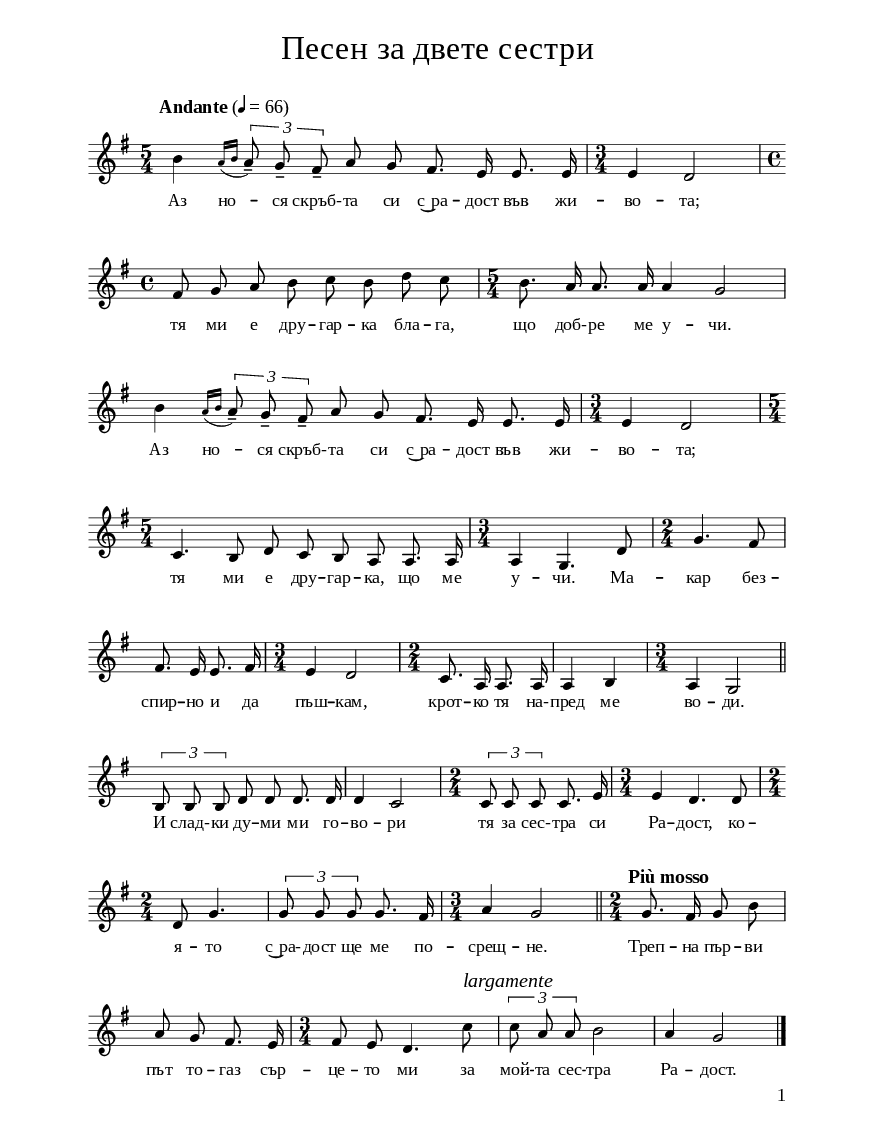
\version "2.24.2"

% include paper part and global functions
\include "include/globals.ily"

\bookpart {
  \label #'ref180
  \tocItem \markup "Песен за двете сестри"
  \include "include/bookpart-paper.ily"
  \score {
    \include "include/score-layout.ily"

    \new Voice \absolute {
      \clef treble
      \key g \major
      \time 5/4
      \tempoFunc "Andante" 4 "66"
      \autoBeamOff
      b'4
      \grace {  a'16 ( [  b'16 ] } \times 2/3 {
        a'8 )
        --  g'8 --  fis'8 --
      }
      a'8  g'8  fis'8.  e'16  e'8. e'16 | % 2
      \time 3/4   % 2
      e'4  d'2 \break | % 3
      \time 4/4   % 3
      fis'8  g'8  a'8  b'8  c''8
      b'8  d''8  c''8 | % 4
      \time 5/4  b'8.  a'16  a'8.  a'16  a'4 g'2 \break | % 5
      b'4
      \grace { a'16 ( [ b'16 ] } \times 2/3 {
        a'8 )
        -- g'8 -- fis'8 --
      }
      a'8 g'8 fis'8. e'16 e'8.
      e'16 | % 6
      \time 3/4  | % 6
      e'4 d'2 \break | % 7
      \time 5/4  | % 7
      c'4. b8 d'8 c'8 b8 a8
      a8. a16 | % 8
      \time 3/4  | % 8
      a4 g4. d'8 | % 9
      \time 2/4  | % 9
      g'4. fis'8 \break |
      fis'8. e'16 e'8. fis'16 | % 11
      \time 3/4  | % 11
      e'4 d'2 | % 12
      \time 2/4  | % 12
      c'8. a16 a8. a16 | % 13
      a4 b4 | % 14
      \time 3/4  | % 14
      a4 g2 \bar "||"
      \break | % 15
      \times 2/3  {
        b8 b8 b8
      }
      d'8 d'8 d'8. d'16 | % 16
      d'4 c'2 | % 17
      \time 2/4  | % 17
      \times 2/3  {
        c'8 c'8 c'8
      }
      c'8. e'16  | % 18
      \time 3/4  | % 18
      e'4 d'4. d'8 | % 19
      \time 2/4 \break | % 19
      d'8 g'4. |
      \times 2/3  {
        g'8 g'8 g'8
      }
      g'8. fis'16  | % 21
      \time 3/4  | % 21
      a'4 g'2 \bar "||"
      \time 2/4  | % 22
      \tempo"Più mosso" g'8. fis'16
      g'8  b'8 | \break % 23
      a'8 g'8 fis'8. e'16 | % 24
      \time 3/4  | % 24
      fis'8 e'8 d'4.  c''8 ^\markup{
        \huge \italic  {largamente}
      }
      | % 25
      \times 2/3  {
        c''8 a'8 a'8
      }
      b'2 | % 26
      a'4 g'2 \bar "|."

    }
    \addlyrics {
      Аз  но -- ся "скръб-" -- та си
      с~ра -- дост във жи -- во -- та;
      тя ми е дру -- гар -- ка бла --
      га, що "доб-" -- ре ме у -- чи. Аз
      но -- ся "скръб-" -- та си
      с~ра -- дост във жи -- во -- та;
      тя ми е дру -- гар -- ка, що ме
      у -- чи. Ма -- кар без -- спир -- но
      и да пъш -- кам, крот -- ко тя "на-"
      -- пред ме во -- ди. И "слад-" -- ки
      ду -- ми ми го -- во -- ри тя за
      "сес-" -- тра си Ра -- дост, ко -- я --
      то "с~ра-" -- дост ще ме по -- срещ
      -- не. Треп -- на пър -- ви път то
      -- газ сър -- це -- то ми за мой --
      та сес -- тра Ра -- дост.
    }

    \header {
      title = \titleFunc "Песен за двете сестри" "Pesen za dvete sestri"
    }

    \midi{}

  }



}
